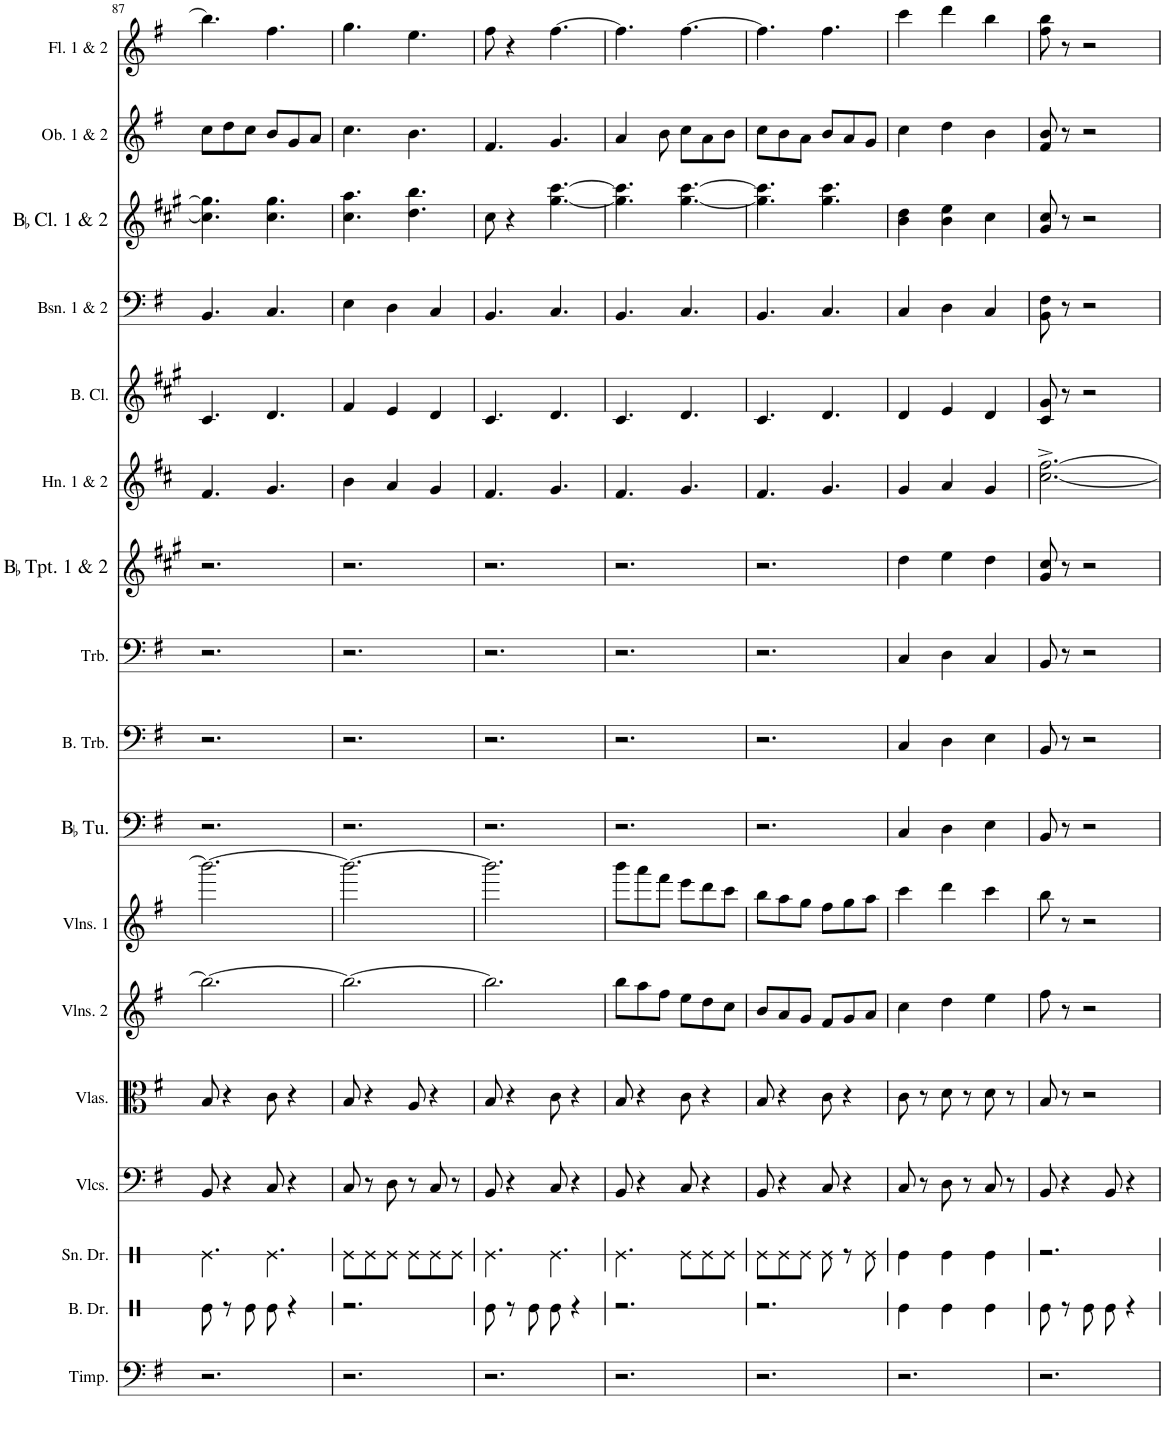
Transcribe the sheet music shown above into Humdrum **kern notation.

**kern	**kern	**kern	**kern	**kern	**kern	**kern	**kern	**kern	**kern	**kern	**kern	**kern	**kern	**kern	**kern	**kern
*part17	*part16	*part15	*part14	*part13	*part12	*part11	*part10	*part9	*part8	*part7	*part6	*part5	*part4	*part3	*part2	*part1
*staff17	*staff16	*staff15	*staff14	*staff13	*staff12	*staff11	*staff10	*staff9	*staff8	*staff7	*staff6	*staff5	*staff4	*staff3	*staff2	*staff1
*I"Timpani	*I"Bass Drum	*I"Snare Drum	*I"Violoncellos	*I"Violas	*I"Violins 2	*I"Violins 1	*I"BaccidentalFlat Tuba	*I"Bass Trombone	*I"Trombone	*I"BaccidentalFlat Trumpet 1 &amp; 2	*I"Horn 1 &amp; 2	*I"Bass Clarinet	*I"Bassoon 1 &amp; 2	*I"BaccidentalFlat Clarinet 1 &amp; 2	*I"Oboe 1 &amp; 2	*I"Flute 1 &amp; 2
*I'Timp.	*I'B. Dr.	*I'Sn. Dr.	*I'Vlcs.	*I'Vlas.	*I'Vlns. 2	*I'Vlns. 1	*I'BaccidentalFlat Tu.	*I'B. Trb.	*I'Trb.	*I'BaccidentalFlat Tpt. 1 &amp; 2	*I'Hn. 1 &amp; 2	*I'B. Cl.	*I'Bsn. 1 &amp; 2	*I'BaccidentalFlat Cl. 1 &amp; 2	*I'Ob. 1 &amp; 2	*I'Fl. 1 &amp; 2
!!LO:PB:g=z
*clefF4	*clefX	*clefX	*clefF4	*clefC3	*clefG2	*clefG2	*clefF4	*clefF4	*clefF4	*clefG2	*clefG2	*clefG2	*clefF4	*clefG2	*clefG2	*clefG2
*	*	*	*	*	*	*	*	*	*	*Trd1c2	*Trd4c7	*Trd8c14	*	*Trd1c2	*	*
*k[f#]	*k[]	*k[]	*k[f#]	*k[f#]	*k[f#]	*k[f#]	*k[f#]	*k[f#]	*k[f#]	*k[f#c#g#]	*k[f#c#]	*k[f#c#g#]	*k[f#]	*k[f#c#g#]	*k[f#]	*k[f#]
=87	=87	=87	=87	=87	=87	=87	=87	=87	=87	=87	=87	=87	=87	=87	=87	=87
2.r	8Re\	4.Re\	8BB/	8B/	2.bb\_	2.bbb\_	2.r	2.r	2.r	2.r	4.f#/	4.c#/	4.BB/	4.cc#\] 4.gg#\]	8cc\L	4.bb\]
.	8r	.	4r	4r	.	.	.	.	.	.	.	.	.	.	8dd\	.
.	8Re\	.	.	.	.	.	.	.	.	.	.	.	.	.	8cc\J	.
.	8Re\	4.Re\	8C/	8c\	.	.	.	.	.	.	4.g/	4.d/	4.C/	4.cc#\ 4.gg#\	8b/L	4.ff#\
.	4r	.	4r	4r	.	.	.	.	.	.	.	.	.	.	8g/	.
.	.	.	.	.	.	.	.	.	.	.	.	.	.	.	8a/J	.
=88	=88	=88	=88	=88	=88	=88	=88	=88	=88	=88	=88	=88	=88	=88	=88	=88
2.r	2.r	8Re\L	8C/	8B/	2.bb\_	2.bbb\_	2.r	2.r	2.r	2.r	4b\	4f#/	4E\	4.cc#\ 4.aa\	4.cc\	4.gg\
.	.	8Re\	8r	4r	.	.	.	.	.	.	.	.	.	.	.	.
.	.	8Re\J	8D\	.	.	.	.	.	.	.	4a/	4e/	4D\	.	.	.
.	.	8Re\L	8r	8A/	.	.	.	.	.	.	.	.	.	4.dd\ 4.bb\	4.b\	4.ee\
.	.	8Re\	8C/	4r	.	.	.	.	.	.	4g/	4d/	4C/	.	.	.
.	.	8Re\J	8r	.	.	.	.	.	.	.	.	.	.	.	.	.
=89	=89	=89	=89	=89	=89	=89	=89	=89	=89	=89	=89	=89	=89	=89	=89	=89
2.r	8Re\	4.Re\	8BB/	8B/	2.bb\]	2.bbb\]	2.r	2.r	2.r	2.r	4.f#/	4.c#/	4.BB/	8cc#\	4.f#/	8ff#\
.	8r	.	4r	4r	.	.	.	.	.	.	.	.	.	4r	.	4r
.	8Re\	.	.	.	.	.	.	.	.	.	.	.	.	.	.	.
.	8Re\	4.Re\	8C/	8c\	.	.	.	.	.	.	4.g/	4.d/	4.C/	[4.gg#\ [4.ccc#\	4.g/	[4.ff#\
.	4r	.	4r	4r	.	.	.	.	.	.	.	.	.	.	.	.
=90	=90	=90	=90	=90	=90	=90	=90	=90	=90	=90	=90	=90	=90	=90	=90	=90
2.r	2.r	4.Re\	8BB/	8B/	8bb\L	8bbb\L	2.r	2.r	2.r	2.r	4.f#/	4.c#/	4.BB/	4.gg#\] 4.ccc#\]	4a/	4.ff#\]
.	.	.	4r	4r	8aa\	8aaa\	.	.	.	.	.	.	.	.	.	.
.	.	.	.	.	8ff#\J	8fff#\J	.	.	.	.	.	.	.	.	8b\	.
.	.	8Re\L	8C/	8c\	8ee\L	8eee\L	.	.	.	.	4.g/	4.d/	4.C/	[4.gg#\ [4.ccc#\	8cc\L	[4.ff#\
.	.	8Re\	4r	4r	8dd\	8ddd\	.	.	.	.	.	.	.	.	8a\	.
.	.	8Re\J	.	.	8cc\J	8ccc\J	.	.	.	.	.	.	.	.	8b\J	.
=91	=91	=91	=91	=91	=91	=91	=91	=91	=91	=91	=91	=91	=91	=91	=91	=91
2.r	2.r	8Re\L	8BB/	8B/	8b/L	8bb\L	2.r	2.r	2.r	2.r	4.f#/	4.c#/	4.BB/	4.gg#\] 4.ccc#\]	8cc\L	4.ff#\]
.	.	8Re\	4r	4r	8a/	8aa\	.	.	.	.	.	.	.	.	8b\	.
.	.	8Re\J	.	.	8g/J	8gg\J	.	.	.	.	.	.	.	.	8a\J	.
.	.	8Re\	8C/	8c\	8f#/L	8ff#\L	.	.	.	.	4.g/	4.d/	4.C/	4.gg#\ 4.ccc#\	8b/L	4.ff#\
.	.	8r	4r	4r	8g/	8gg\	.	.	.	.	.	.	.	.	8a/	.
.	.	8Re\	.	.	8a/J	8aa\J	.	.	.	.	.	.	.	.	8g/J	.
=92	=92	=92	=92	=92	=92	=92	=92	=92	=92	=92	=92	=92	=92	=92	=92	=92
2.r	4Re\	4Re\	8C/	8c\	4cc\	4ccc\	4C/	4C/	4C/	4dd\	4g/	4d/	4C/	4b\ 4dd\	4cc\	4ccc\
.	.	.	8r	8r	.	.	.	.	.	.	.	.	.	.	.	.
.	4Re\	4Re\	8D\	8d\	4dd\	4ddd\	4D\	4D\	4D\	4ee\	4a/	4e/	4D\	4b\ 4ee\	4dd\	4ddd\
.	.	.	8r	8r	.	.	.	.	.	.	.	.	.	.	.	.
.	4Re\	4Re\	8C/	8d\	4ee\	4ccc\	4E\	4E\	4C/	4dd\	4g/	4d/	4C/	4cc#\	4b\	4bb\
.	.	.	8r	8r	.	.	.	.	.	.	.	.	.	.	.	.
=93	=93	=93	=93	=93	=93	=93	=93	=93	=93	=93	=93	=93	=93	=93	=93	=93
2.r	8Re\	2.r	8BB/	8B/	8ff#\	8bb\	8BB/	8BB/	8BB/	8g#/ 8cc#/	[2.cc#\^ [2.ff#\^	8c#/ 8g#/	8BB\ 8F#\	8g#/ 8cc#/	8f#/ 8b/	8ff#\ 8bb\
.	8r	.	4r	8r	8r	8r	8r	8r	8r	8r	.	8r	8r	8r	8r	8r
.	8Re\	.	.	2r	2r	2r	2r	2r	2r	2r	.	2r	2r	2r	2r	2r
.	8Re\	.	8BB/	.	.	.	.	.	.	.	.	.	.	.	.	.
.	4r	.	4r	.	.	.	.	.	.	.	.	.	.	.	.	.
=	=	=	=	=	=	=	=	=	=	=	=	=	=	=	=	=
*-	*-	*-	*-	*-	*-	*-	*-	*-	*-	*-	*-	*-	*-	*-	*-	*-
